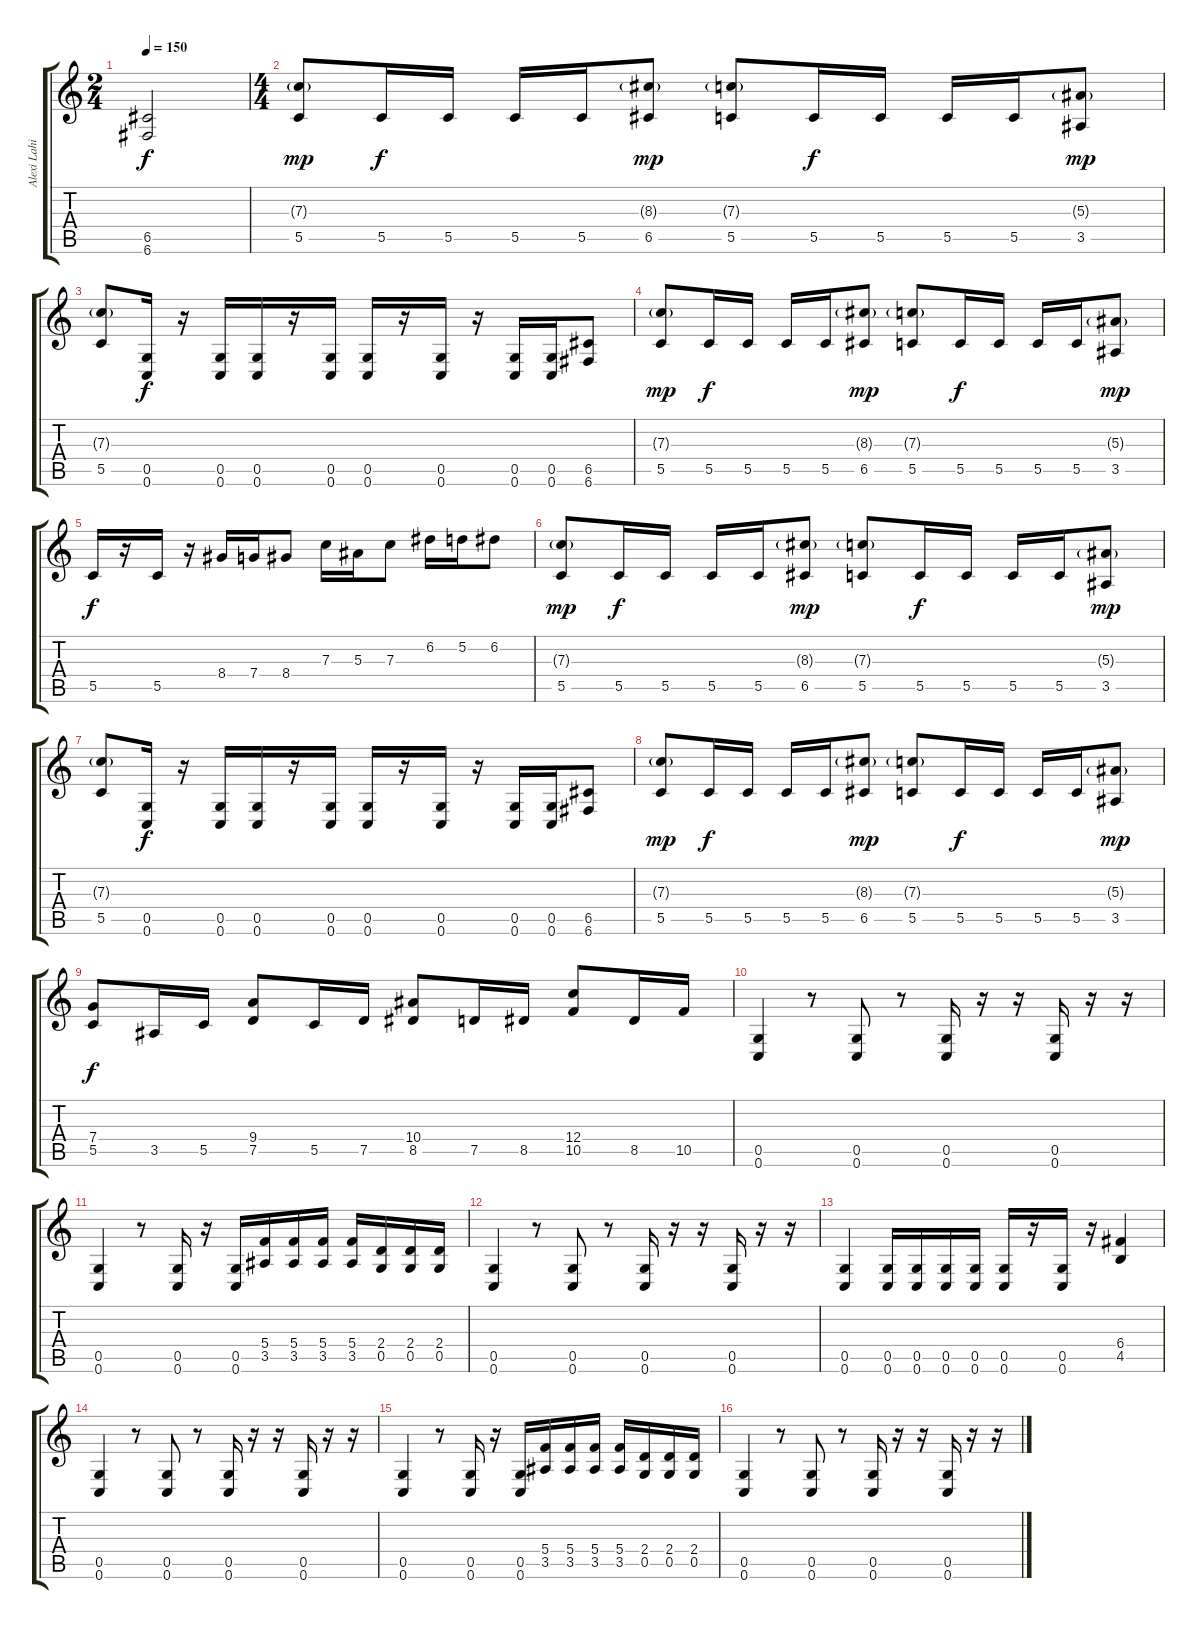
\track ("Alexi Lahio" "Alexi Lahi") {instrument distortionguitar}
\staff {score tabs}
\tuning (D4 A3 F3 C3 G2 C2) {hide}
\ts (2 4)
\tempo 150
\clef g2
\ks c
(6.5 6.6).2{dy f} |
\ts (4 4)
(7.3{g} 5.5).8{dy mp} 5.5.16{dy f} 5.5.16 5.5.16 5.5.16 (8.3{g} 6.5).8{dy mp} (7.3{g} 5.5).8 5.5.16{dy f} 5.5.16 5.5.16 5.5.16 (5.3{g} 3.5).8{dy mp} |
(7.3{g} 5.5).8 (0.5 0.6).16{dy f} r.16 (0.5 0.6).16 (0.5 0.6).16 r.16 (0.5 0.6).16 (0.5 0.6).16 r.16 (0.5 0.6).16 r.16 (0.5 0.6).16 (0.5 0.6).16 (6.5 6.6).8 |
(7.3{g} 5.5).8{dy mp} 5.5.16{dy f} 5.5.16 5.5.16 5.5.16 (8.3{g} 6.5).8{dy mp} (7.3{g} 5.5).8 5.5.16{dy f} 5.5.16 5.5.16 5.5.16 (5.3{g} 3.5).8{dy mp} |
5.5.16{dy f} r.16 5.5.16 r.16 8.4.16 7.4.16 8.4.8 7.3.16 5.3.16 7.3.8 6.2.16 5.2.16 6.2.8 |
(7.3{g} 5.5).8{dy mp} 5.5.16{dy f} 5.5.16 5.5.16 5.5.16 (8.3{g} 6.5).8{dy mp} (7.3{g} 5.5).8 5.5.16{dy f} 5.5.16 5.5.16 5.5.16 (5.3{g} 3.5).8{dy mp} |
(7.3{g} 5.5).8 (0.5 0.6).16{dy f} r.16 (0.5 0.6).16 (0.5 0.6).16 r.16 (0.5 0.6).16 (0.5 0.6).16 r.16 (0.5 0.6).16 r.16 (0.5 0.6).16 (0.5 0.6).16 (6.5 6.6).8 |
(7.3{g} 5.5).8{dy mp} 5.5.16{dy f} 5.5.16 5.5.16 5.5.16 (8.3{g} 6.5).8{dy mp} (7.3{g} 5.5).8 5.5.16{dy f} 5.5.16 5.5.16 5.5.16 (5.3{g} 3.5).8{dy mp} |
(7.4 5.5).8{dy f} 3.5.16 5.5.16 (9.4 7.5).8 5.5.16 7.5.16 (10.4 8.5).8 7.5.16 8.5.16 (12.4 10.5).8 8.5.16 10.5.16 |
(0.5 0.6).4 r.8 (0.5 0.6).8 r.8 (0.5 0.6).16 r.16 r.16 (0.5 0.6).16 r.16 r.16 |
(0.5 0.6).4 r.8 (0.5 0.6).16 r.16 (0.5 0.6).16 (5.4 3.5).16 (5.4 3.5).16 (5.4 3.5).16 (5.4 3.5).16 (2.4 0.5).16 (2.4 0.5).16 (2.4 0.5).16 |
(0.5 0.6).4 r.8 (0.5 0.6).8 r.8 (0.5 0.6).16 r.16 r.16 (0.5 0.6).16 r.16 r.16 |
(0.5 0.6).4 (0.5 0.6).16 (0.5 0.6).16 (0.5 0.6).16 (0.5 0.6).16 (0.5 0.6).16 r.16 (0.5 0.6).16 r.16 (6.4 4.5).4 |
(0.5 0.6).4 r.8 (0.5 0.6).8 r.8 (0.5 0.6).16 r.16 r.16 (0.5 0.6).16 r.16 r.16 |
(0.5 0.6).4 r.8 (0.5 0.6).16 r.16 (0.5 0.6).16 (5.4 3.5).16 (5.4 3.5).16 (5.4 3.5).16 (5.4 3.5).16 (2.4 0.5).16 (2.4 0.5).16 (2.4 0.5).16 |
(0.5 0.6).4 r.8 (0.5 0.6).8 r.8 (0.5 0.6).16 r.16 r.16 (0.5 0.6).16 r.16 r.16
